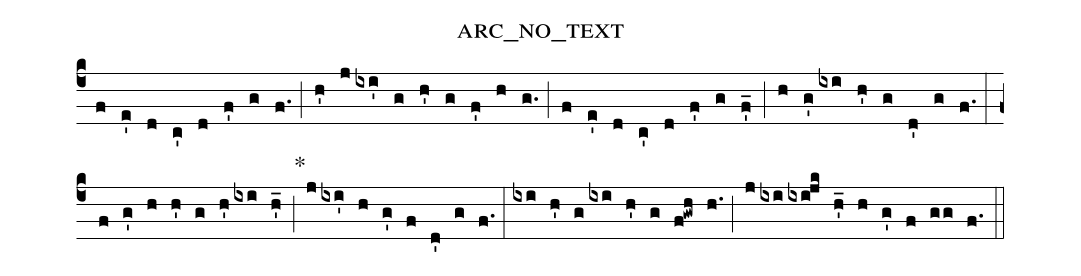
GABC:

name:arc_no_text;
%%
(c4) (f)(e') (d)(c')(d) (f')(g)(f.) *(;) (h')(j) (ixi')(g)(h') (g)(f')(h)(g.) (;) (f)(e') (d)(c') (d)(f') (g)(f'_) (;) (h) (g') (ixi)(h') (g) (d') (g)(f.) (:) (f)(g') (h)(h') (g)(h')(ixi)(h'_) (;) (j)(ixi') (h)(g') (f)(d')(g)(f.) (:) (ixi)(h') (g) (ixi)(h') (g)(f!gwh)(h.) (;) (j) (ixi) (ixi!jk)(h'_) (h)(g') (f)(gg)(f.) (::)
